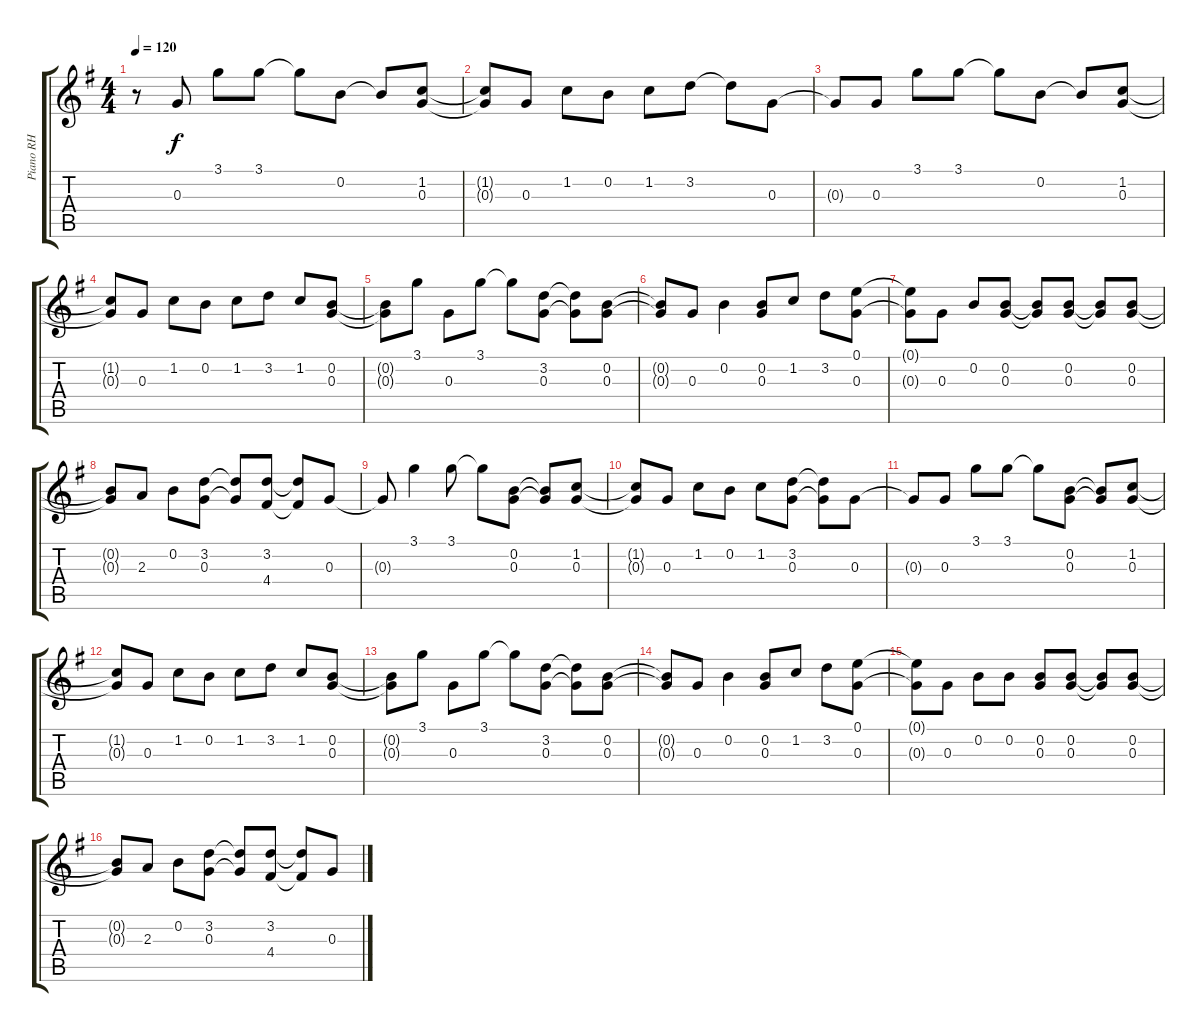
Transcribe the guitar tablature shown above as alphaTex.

\track ("Piano RH" "Piano RH") {instrument acousticgrandpiano}
\staff {score tabs}
\tuning (E5 B4 G4 D4 A3 E3) {hide}
\ts (4 4)
\tempo 120
\clef g2
\ks g
r.8{dy f instrument acousticgrandpiano} 0.3.8 3.1.8 3.1.8 3.1{t}.8 0.2.8 0.2{t}.8 (1.2 0.3).8 |
(1.2{t} 0.3{t}).8 0.3.8 1.2.8 0.2.8 1.2.8 3.2.8 3.2{t}.8 0.3.8 |
0.3{t}.8 0.3.8 3.1.8 3.1.8 3.1{t}.8 0.2.8 0.2{t}.8 (1.2 0.3).8 |
(1.2{t} 0.3{t}).8 0.3.8 1.2.8 0.2.8 1.2.8 3.2.8 1.2.8 (0.2 0.3).8 |
(0.2{t} 0.3{t}).8 3.1.8 0.3.8 3.1.8 3.1{t}.8 (3.2 0.3).8 (3.2{t} 0.3{t}).8 (0.2 0.3).8 |
(0.2{t} 0.3{t}).8 0.3.8 0.2.4 (0.2 0.3).8 1.2.8 3.2.8 (0.1 0.3).8 |
(0.1{t} 0.3{t}).8 0.3.8 0.2.8 (0.2 0.3).8 (0.2{t} 0.3{t}).8 (0.2 0.3).8 (0.2{t} 0.3{t}).8 (0.2 0.3).8 |
(0.2{t} 0.3{t}).8 2.3.8 0.2.8 (3.2 0.3).8 (3.2{t} 0.3{t}).8 (3.2 4.4).8 (3.2{t} 4.4{t}).8 0.3.8 |
0.3{t}.8 3.1.4 3.1.8 3.1{t}.8 (0.2 0.3).8 (0.2{t} 0.3{t}).8 (1.2 0.3).8 |
(1.2{t} 0.3{t}).8 0.3.8 1.2.8 0.2.8 1.2.8 (3.2 0.3).8 (3.2{t} 0.3{t}).8 0.3.8 |
0.3{t}.8 0.3.8 3.1.8 3.1.8 3.1{t}.8 (0.2 0.3).8 (0.2{t} 0.3{t}).8 (1.2 0.3).8 |
(1.2{t} 0.3{t}).8 0.3.8 1.2.8 0.2.8 1.2.8 3.2.8 1.2.8 (0.2 0.3).8 |
(0.2{t} 0.3{t}).8 3.1.8 0.3.8 3.1.8 3.1{t}.8 (3.2 0.3).8 (3.2{t} 0.3{t}).8 (0.2 0.3).8 |
(0.2{t} 0.3{t}).8 0.3.8 0.2.4 (0.2 0.3).8 1.2.8 3.2.8 (0.1 0.3).8 |
(0.1{t} 0.3{t}).8 0.3.8 0.2.8 0.2.8 (0.2 0.3).8 (0.2 0.3).8 (0.2{t} 0.3{t}).8 (0.2 0.3).8 |
(0.2{t} 0.3{t}).8 2.3.8 0.2.8 (3.2 0.3).8 (3.2{t} 0.3{t}).8 (3.2 4.4).8 (3.2{t} 4.4{t}).8 0.3.8
